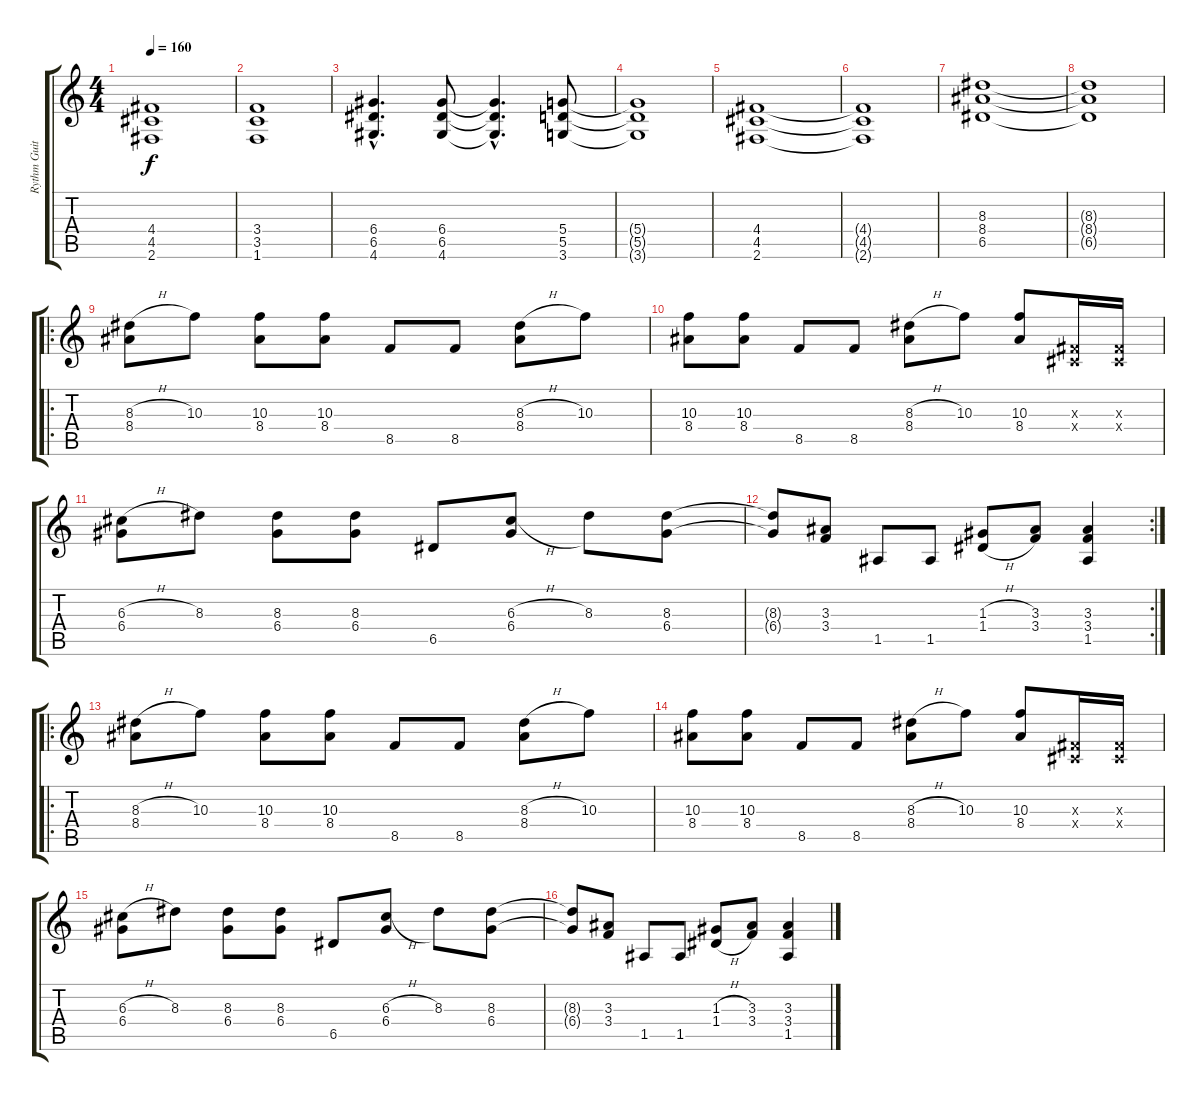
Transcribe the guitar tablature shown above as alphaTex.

\track ("Rythm Guitar" "Rythm Guit") {instrument overdrivenguitar}
\staff {score tabs}
\tuning (E4 B3 G3 D3 A2 E2) {hide}
\ts (4 4)
\tempo 160
\clef g2
\ks c
(4.4 4.5 2.6).1{dy f} |
(3.4 3.5 1.6).1 |
(6.4{hac} 6.5{hac} 4.6{hac}).4{d} (6.4 6.5 4.6).8 (6.4{hac t} 6.5{hac t} 4.6{hac t}).4{d} (5.4 5.5 3.6).8 |
(5.4{t} 5.5{t} 3.6{t}).1 |
(4.4 4.5 2.6).1 |
(4.4{t} 4.5{t} 2.6{t}).1 |
(8.3 8.4 6.5).1 |
(8.3{t} 8.4{t} 6.5{t}).1 |
\ro
(8.3{h} 8.4).8 10.3.8 (10.3 8.4).8 (10.3 8.4).8 8.5.8 8.5.8 (8.3{h} 8.4).8 10.3.8 |
(10.3 8.4).8 (10.3 8.4).8 8.5.8 8.5.8 (8.3{h} 8.4).8 10.3.8 (10.3 8.4).8 (-1.3{x} -1.4{x}).16 (-1.3{x} -1.4{x}).16 |
(6.3{h} 6.4).8 8.3.8 (8.3 6.4).8 (8.3 6.4).8 6.5.8 (6.3{h} 6.4).8 8.3.8 (8.3 6.4).8 |
\rc 2
(8.3{t} 6.4{t}).8 (3.3 3.4).8 1.5.8 1.5.8 (1.3{h} 1.4{h}).8 (3.3 3.4).8 (3.3 3.4 1.5).4 |
\ro
(8.3{h} 8.4).8 10.3.8 (10.3 8.4).8 (10.3 8.4).8 8.5.8 8.5.8 (8.3{h} 8.4).8 10.3.8 |
(10.3 8.4).8 (10.3 8.4).8 8.5.8 8.5.8 (8.3{h} 8.4).8 10.3.8 (10.3 8.4).8 (-1.3{x} -1.4{x}).16 (-1.3{x} -1.4{x}).16 |
(6.3{h} 6.4).8 8.3.8 (8.3 6.4).8 (8.3 6.4).8 6.5.8 (6.3{h} 6.4).8 8.3.8 (8.3 6.4).8 |
(8.3{t} 6.4{t}).8 (3.3 3.4).8 1.5.8 1.5.8 (1.3{h} 1.4{h}).8 (3.3 3.4).8 (3.3 3.4 1.5).4
